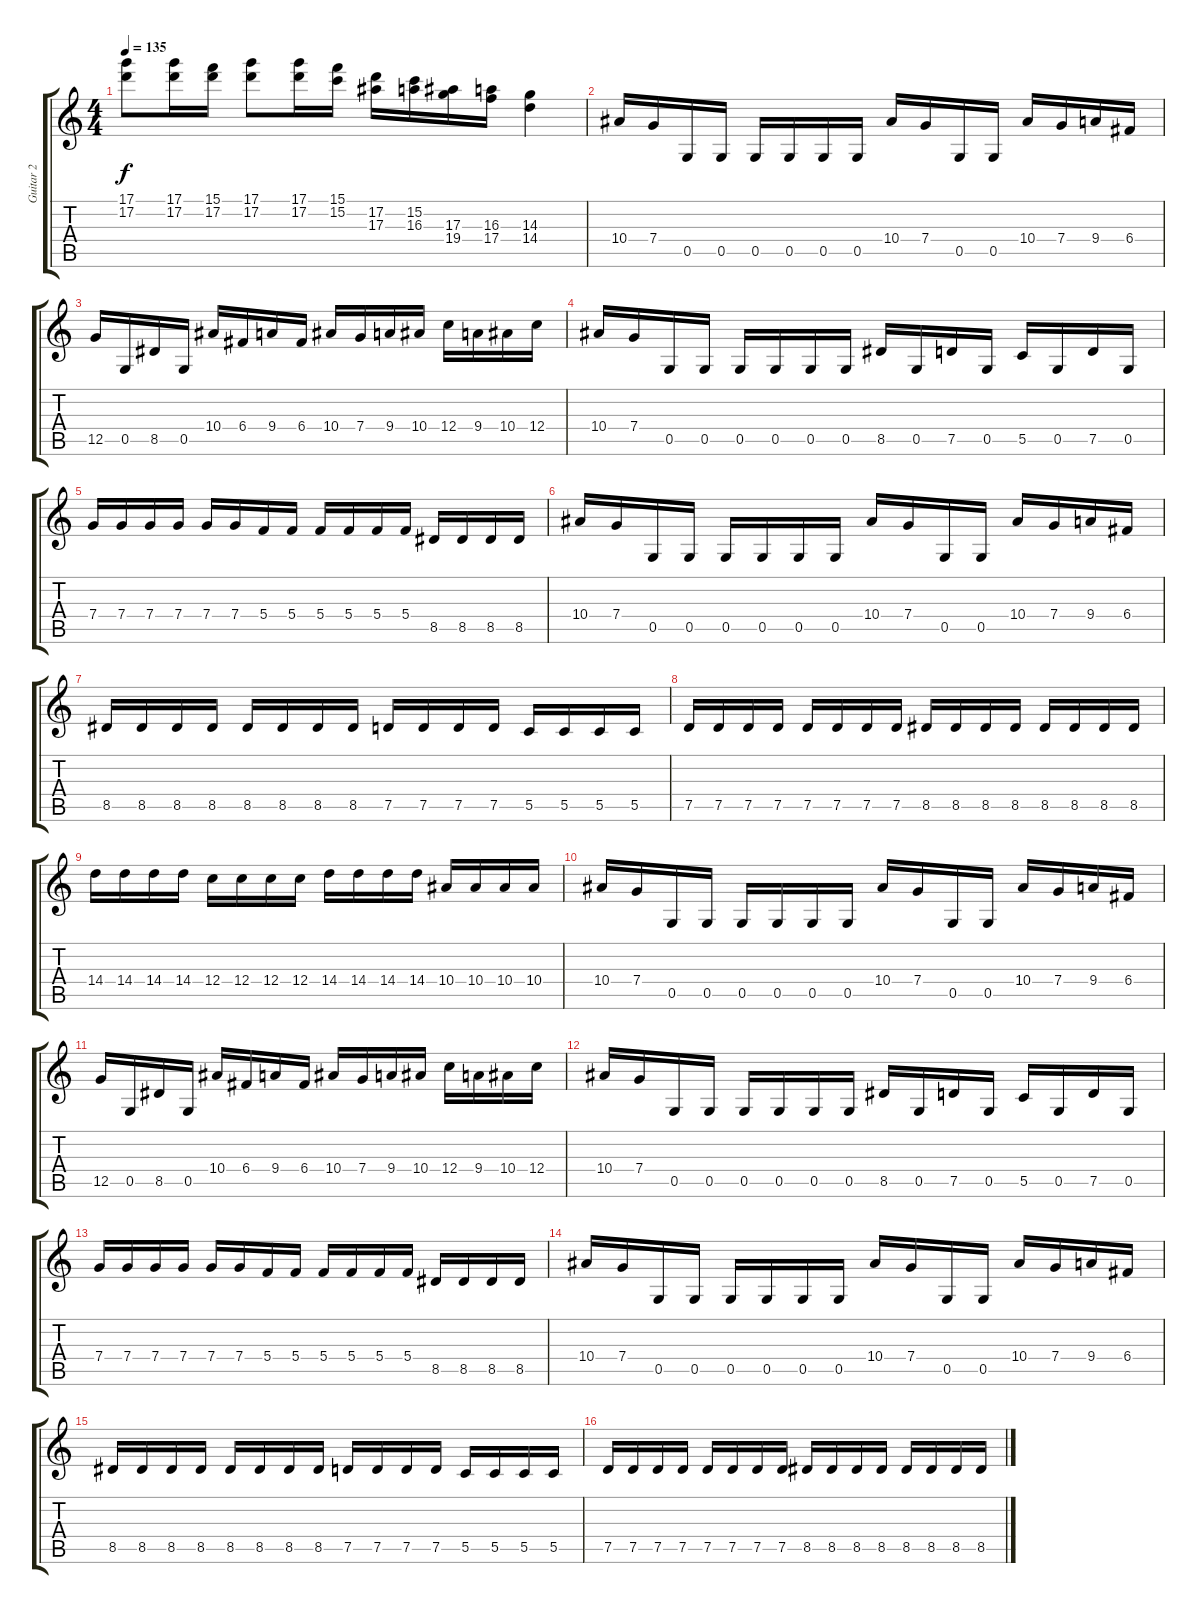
\track ("Guitar 2" "Guitar 2") {instrument distortionguitar}
\staff {score tabs}
\tuning (D4 A3 F3 C3 G2 D2) {hide}
\ts (4 4)
\tempo 135
\clef g2
\ks c
(17.1 17.2).8{dy f} (17.1 17.2).16 (15.1 17.2).16 (17.1 17.2).8 (17.1 17.2).16 (15.1 15.2).16 (17.2 17.3).16 (15.2 16.3).16 (17.3 19.4).16 (16.3 17.4).16 (14.3 14.4).4 |
10.4.16 7.4.16 0.5.16 0.5.16 0.5.16 0.5.16 0.5.16 0.5.16 10.4.16 7.4.16 0.5.16 0.5.16 10.4.16 7.4.16 9.4.16 6.4.16 |
12.5.16 0.5.16 8.5.16 0.5.16 10.4.16 6.4.16 9.4.16 6.4.16 10.4.16 7.4.16 9.4.16 10.4.16 12.4.16 9.4.16 10.4.16 12.4.16 |
10.4.16 7.4.16 0.5.16 0.5.16 0.5.16 0.5.16 0.5.16 0.5.16 8.5.16 0.5.16 7.5.16 0.5.16 5.5.16 0.5.16 7.5.16 0.5.16 |
7.4.16 7.4.16 7.4.16 7.4.16 7.4.16 7.4.16 5.4.16 5.4.16 5.4.16 5.4.16 5.4.16 5.4.16 8.5.16 8.5.16 8.5.16 8.5.16 |
10.4.16 7.4.16 0.5.16 0.5.16 0.5.16 0.5.16 0.5.16 0.5.16 10.4.16 7.4.16 0.5.16 0.5.16 10.4.16 7.4.16 9.4.16 6.4.16 |
8.5.16 8.5.16 8.5.16 8.5.16 8.5.16 8.5.16 8.5.16 8.5.16 7.5.16 7.5.16 7.5.16 7.5.16 5.5.16 5.5.16 5.5.16 5.5.16 |
7.5.16 7.5.16 7.5.16 7.5.16 7.5.16 7.5.16 7.5.16 7.5.16 8.5.16 8.5.16 8.5.16 8.5.16 8.5.16 8.5.16 8.5.16 8.5.16 |
14.4.16 14.4.16 14.4.16 14.4.16 12.4.16 12.4.16 12.4.16 12.4.16 14.4.16 14.4.16 14.4.16 14.4.16 10.4.16 10.4.16 10.4.16 10.4.16 |
10.4.16 7.4.16 0.5.16 0.5.16 0.5.16 0.5.16 0.5.16 0.5.16 10.4.16 7.4.16 0.5.16 0.5.16 10.4.16 7.4.16 9.4.16 6.4.16 |
12.5.16 0.5.16 8.5.16 0.5.16 10.4.16 6.4.16 9.4.16 6.4.16 10.4.16 7.4.16 9.4.16 10.4.16 12.4.16 9.4.16 10.4.16 12.4.16 |
10.4.16 7.4.16 0.5.16 0.5.16 0.5.16 0.5.16 0.5.16 0.5.16 8.5.16 0.5.16 7.5.16 0.5.16 5.5.16 0.5.16 7.5.16 0.5.16 |
7.4.16 7.4.16 7.4.16 7.4.16 7.4.16 7.4.16 5.4.16 5.4.16 5.4.16 5.4.16 5.4.16 5.4.16 8.5.16 8.5.16 8.5.16 8.5.16 |
10.4.16 7.4.16 0.5.16 0.5.16 0.5.16 0.5.16 0.5.16 0.5.16 10.4.16 7.4.16 0.5.16 0.5.16 10.4.16 7.4.16 9.4.16 6.4.16 |
8.5.16 8.5.16 8.5.16 8.5.16 8.5.16 8.5.16 8.5.16 8.5.16 7.5.16 7.5.16 7.5.16 7.5.16 5.5.16 5.5.16 5.5.16 5.5.16 |
7.5.16 7.5.16 7.5.16 7.5.16 7.5.16 7.5.16 7.5.16 7.5.16 8.5.16 8.5.16 8.5.16 8.5.16 8.5.16 8.5.16 8.5.16 8.5.16
